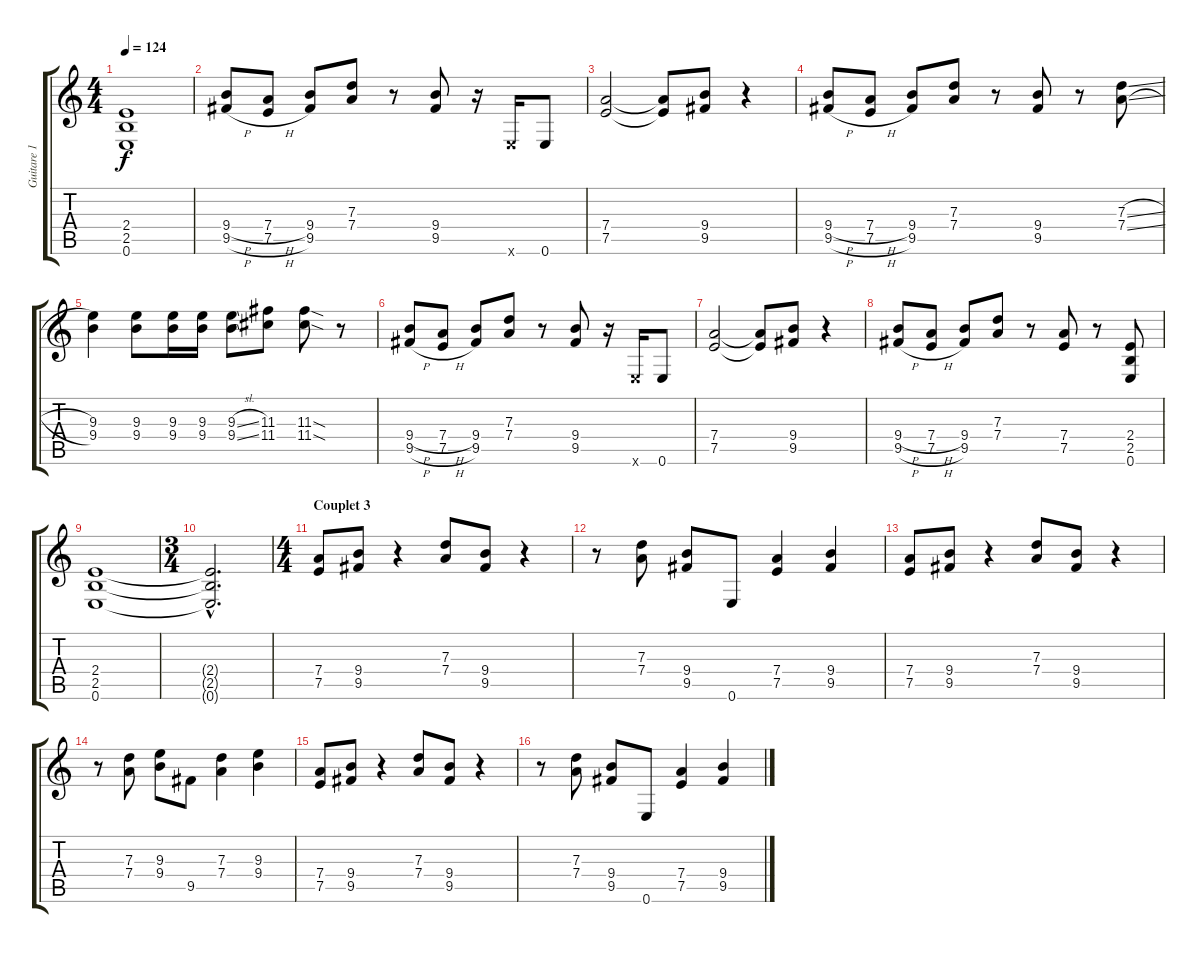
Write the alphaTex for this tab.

\track ("Guitare 1" "Guitare 1") {instrument distortionguitar}
\staff {score tabs}
\tuning (E4 B3 G3 D3 A2 E2) {hide}
\ts (4 4)
\tempo 124
\clef g2
\ks c
(2.4 2.5 0.6).1{dy f} |
(9.4{h} 9.5{h}).8 (7.4{h} 7.5{h}).8 (9.4 9.5).8 (7.3 7.4).8 r.8 (9.4 9.5).8 r.16 0.6{x}.16 0.6.8 |
(7.4 7.5).2 (7.4{t} 7.5{t}).8 (9.4 9.5).8 r.4 |
(9.4{h} 9.5{h}).8 (7.4{h} 7.5{h}).8 (9.4 9.5).8 (7.3 7.4).8 r.8 (9.4 9.5).8 r.8 (7.3{sl} 7.4{sl}).8 |
(9.3 9.4).4 (9.3 9.4).8 (9.3 9.4).16 (9.3 9.4).16 (9.3{sl} 9.4{sl}).8 (11.3 11.4).8 (11.3{sod} 11.4{sod}).8 r.8 |
(9.4{h} 9.5{h}).8 (7.4{h} 7.5{h}).8 (9.4 9.5).8 (7.3 7.4).8 r.8 (9.4 9.5).8 r.16 0.6{x}.16 0.6.8 |
(7.4 7.5).2 (7.4{t} 7.5{t}).8 (9.4 9.5).8 r.4 |
(9.4{h} 9.5{h}).8 (7.4{h} 7.5{h}).8 (9.4 9.5).8 (7.3 7.4).8 r.8 (7.4 7.5).8 r.8 (2.4 2.5 0.6).8 |
(2.4 2.5 0.6).1 |
\ts (3 4)
(2.4{hac t} 2.5{hac t} 0.6{hac t}).2{d} |
\ts (4 4)
\section ("" "Couplet 3")
(7.4 7.5).8 (9.4 9.5).8 r.4 (7.3 7.4).8 (9.4 9.5).8 r.4 |
r.8 (7.3 7.4).8 (9.4 9.5).8 0.6.8 (7.4 7.5).4 (9.4 9.5).4 |
(7.4 7.5).8 (9.4 9.5).8 r.4 (7.3 7.4).8 (9.4 9.5).8 r.4 |
r.8 (7.3 7.4).8 (9.3 9.4).8 9.5.8 (7.3 7.4).4 (9.3 9.4).4 |
(7.4 7.5).8 (9.4 9.5).8 r.4 (7.3 7.4).8 (9.4 9.5).8 r.4 |
r.8 (7.3 7.4).8 (9.4 9.5).8 0.6.8 (7.4 7.5).4 (9.4 9.5).4
